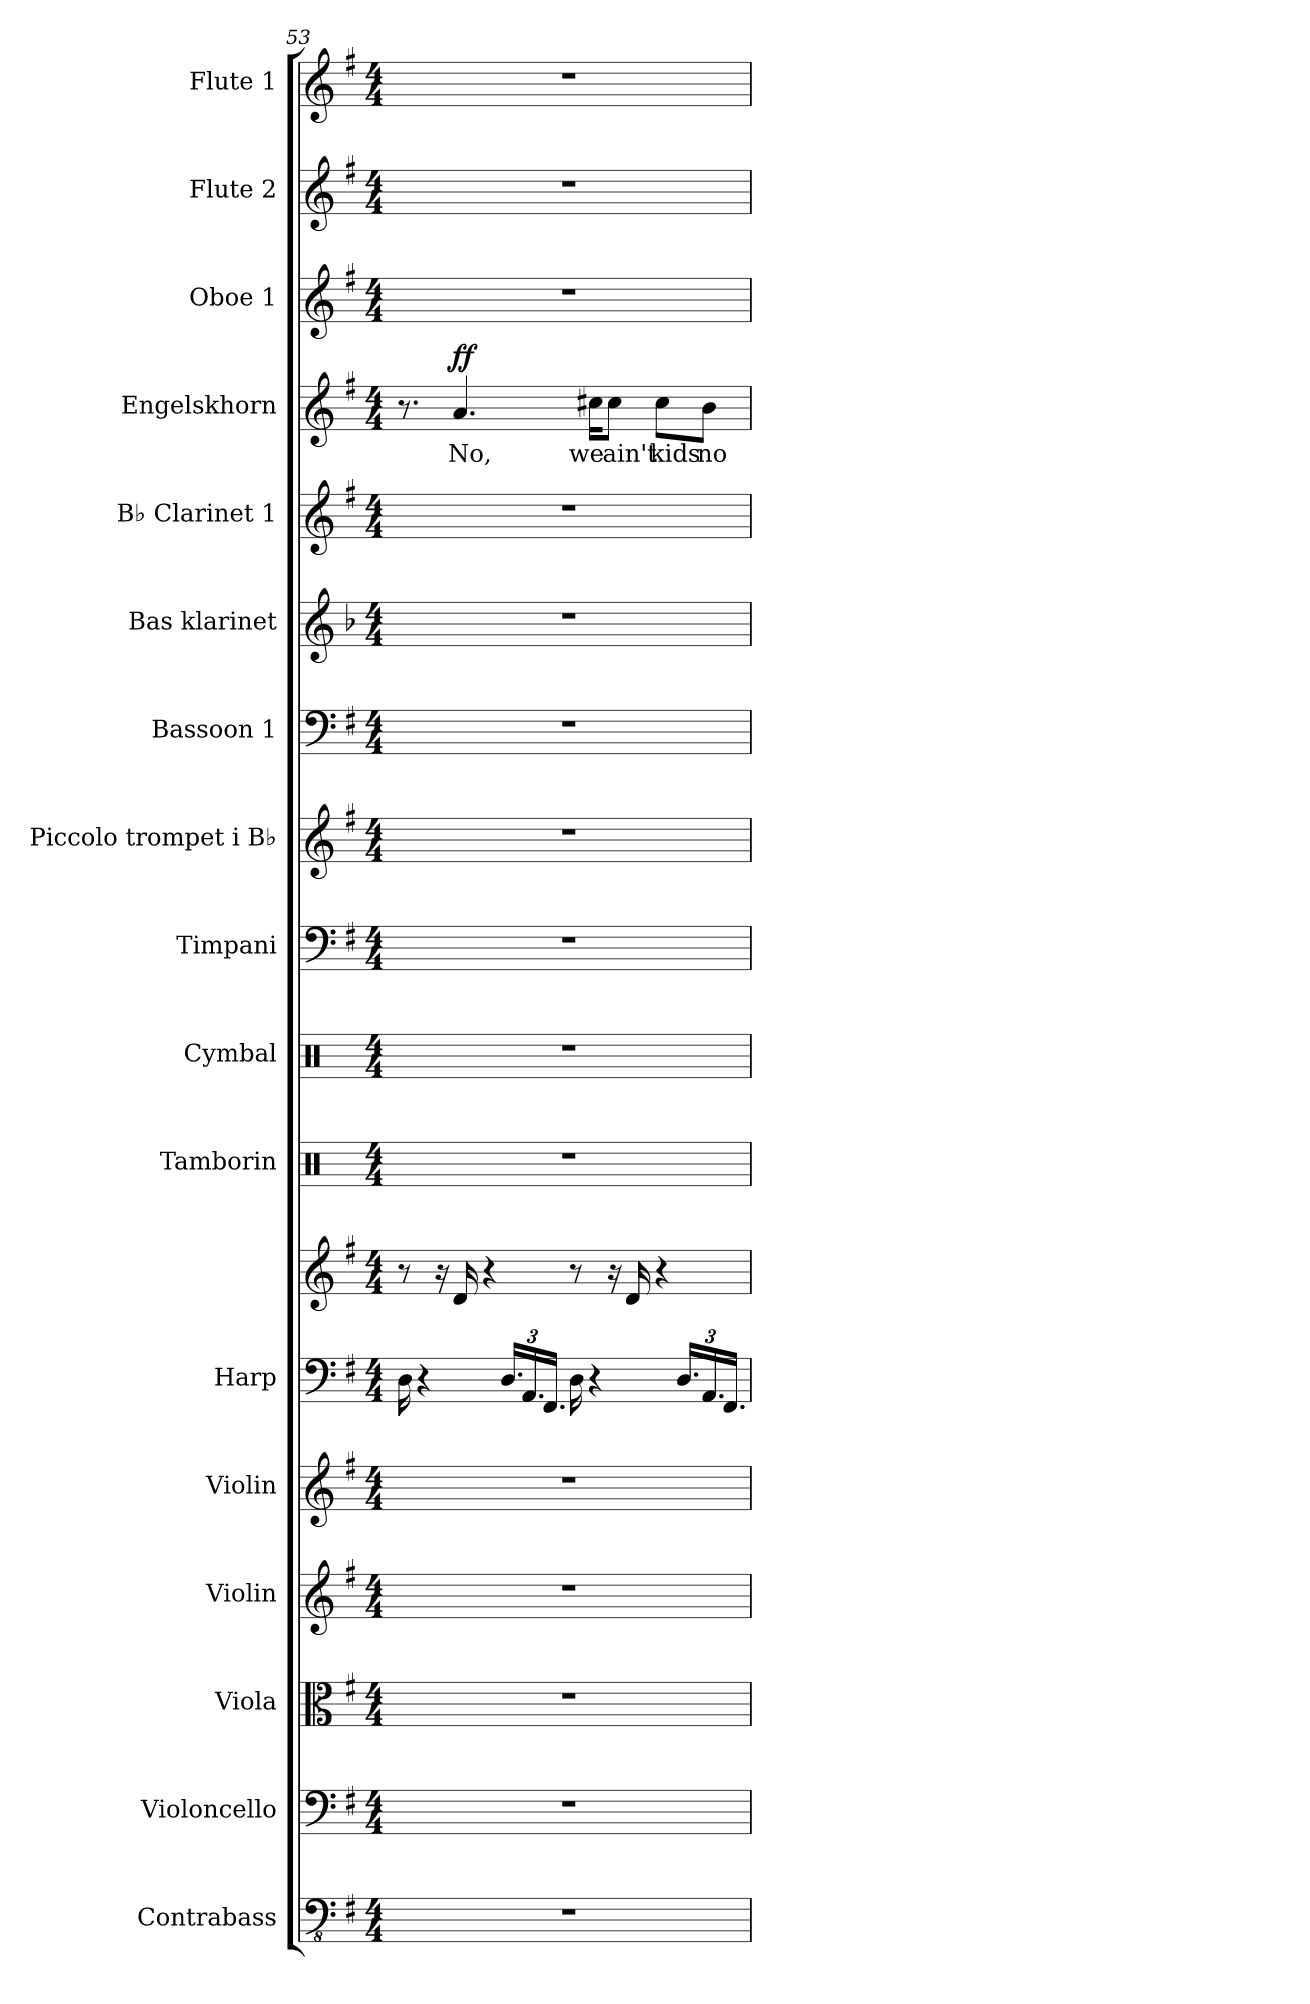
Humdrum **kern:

**kern	**kern	**kern	**kern	**kern	**kern	**kern	**kern	**kern	**kern	**kern	**kern	**kern	**kern	**kern	**text	**dynam	**kern	**kern	**kern
*part17	*part16	*part15	*part14	*part13	*part12	*part12	*part11	*part10	*part9	*part8	*part7	*part6	*part5	*part4	*part4	*part4	*part3	*part2	*part1
*staff18	*staff17	*staff16	*staff15	*staff14	*staff13	*staff12	*staff11	*staff10	*staff9	*staff8	*staff7	*staff6	*staff5	*staff4	*staff4	*staff4	*staff3	*staff2	*staff1
*I"Contrabass	*I"Violoncello	*I"Viola	*I"Violin	*I"Violin	*I"Harp	*	*I"Tamborin	*I"Cymbal	*I"Timpani	*I"Piccolo trompet i B♭	*I"Bassoon 1	*I"Bas klarinet	*I"B♭ Clarinet 1	*I"Engelskhorn	*	*	*I"Oboe 1	*I"Flute 2	*I"Flute 1
*I'Cb.	*I'Vc.	*I'Vla.	*I'Vln.	*I'Vln.	*I'Hrp.	*	*I'Tamb.	*I'Cym.	*I'Timp.	*I'P. tpt. i B♭	*I'Bsn. 1	*	*I'B♭ Cl. 1	*I'E.horn	*	*	*I'Ob. 1	*I'Fl. 2	*I'Fl. 1
*clefFv4	*clefF4	*clefC3	*clefG2	*clefG2	*clefF4	*clefG2	*clefX	*clefX	*clefF4	*clefG2	*clefF4	*clefG2	*clefG2	*clefG2	*	*	*clefG2	*clefG2	*clefG2
*ITrd7c12	*	*	*	*	*	*	*	*	*	*ITrd-6c-10	*	*ITrd8c14	*ITrd1c2	*ITrd4c7	*	*	*	*	*
*k[f#]	*k[f#]	*k[f#]	*k[f#]	*k[f#]	*k[f#]	*k[f#]	*k[]	*k[]	*k[f#]	*k[b-]	*k[f#]	*k[b-]	*k[b-]	*k[]	*	*	*k[f#]	*k[f#]	*k[f#]
*M4/4	*M4/4	*M4/4	*M4/4	*M4/4	*M4/4	*M4/4	*M4/4	*M4/4	*M4/4	*M4/4	*M4/4	*M4/4	*M4/4	*M4/4	*	*	*M4/4	*M4/4	*M4/4
=53	=53	=53	=53	=53	=53	=53	=53	=53	=53	=53	=53	=53	=53	=53	=53	=53	=53	=53	=53
1r	1r	1r	1r	1r	16D\	8r	1r	1r	1r	1r	1r	1r	1r	8.r	.	.	1r	1r	1r
.	.	.	.	.	4r	.	.	.	.	.	.	.	.	.	.	.	.	.	.
.	.	.	.	.	.	16r	.	.	.	.	.	.	.	.	.	.	.	.	.
!	!	!	!	!	!	!	!	!	!	!	!	!	!	!	!	!LO:DY:b	!	!	!
.	.	.	.	.	.	16d/	.	.	.	.	.	.	.	4.d/	No,	ff	.	.	.
.	.	.	.	.	.	4r	.	.	.	.	.	.	.	.	.	.	.	.	.
*	*	*	*	*	*Xbrackettup	*	*	*	*	*	*	*	*	*	*	*	*	*	*
.	.	.	.	.	24.D/LL	.	.	.	.	.	.	.	.	.	.	.	.	.	.
.	.	.	.	.	24.AA/	.	.	.	.	.	.	.	.	.	.	.	.	.	.
.	.	.	.	.	24.FF#/JJ	.	.	.	.	.	.	.	.	.	.	.	.	.	.
.	.	.	.	.	16D\	8r	.	.	.	.	.	.	.	.	.	.	.	.	.
.	.	.	.	.	4r	.	.	.	.	.	.	.	.	16f#X\KL	we	.	.	.	.
.	.	.	.	.	.	16r	.	.	.	.	.	.	.	8f#\J	ain't	.	.	.	.
.	.	.	.	.	.	16d/	.	.	.	.	.	.	.	.	.	.	.	.	.
.	.	.	.	.	.	4r	.	.	.	.	.	.	.	8f#\L	kids	.	.	.	.
.	.	.	.	.	24.D/LL	.	.	.	.	.	.	.	.	.	.	.	.	.	.
.	.	.	.	.	24.AA/	.	.	.	.	.	.	.	.	8e\J	no	.	.	.	.
.	.	.	.	.	24.FF#/JJ	.	.	.	.	.	.	.	.	.	.	.	.	.	.
=	=	=	=	=	=	=	=	=	=	=	=	=	=	=	=	=	=	=	=
*-	*-	*-	*-	*-	*-	*-	*-	*-	*-	*-	*-	*-	*-	*-	*-	*-	*-	*-	*-
